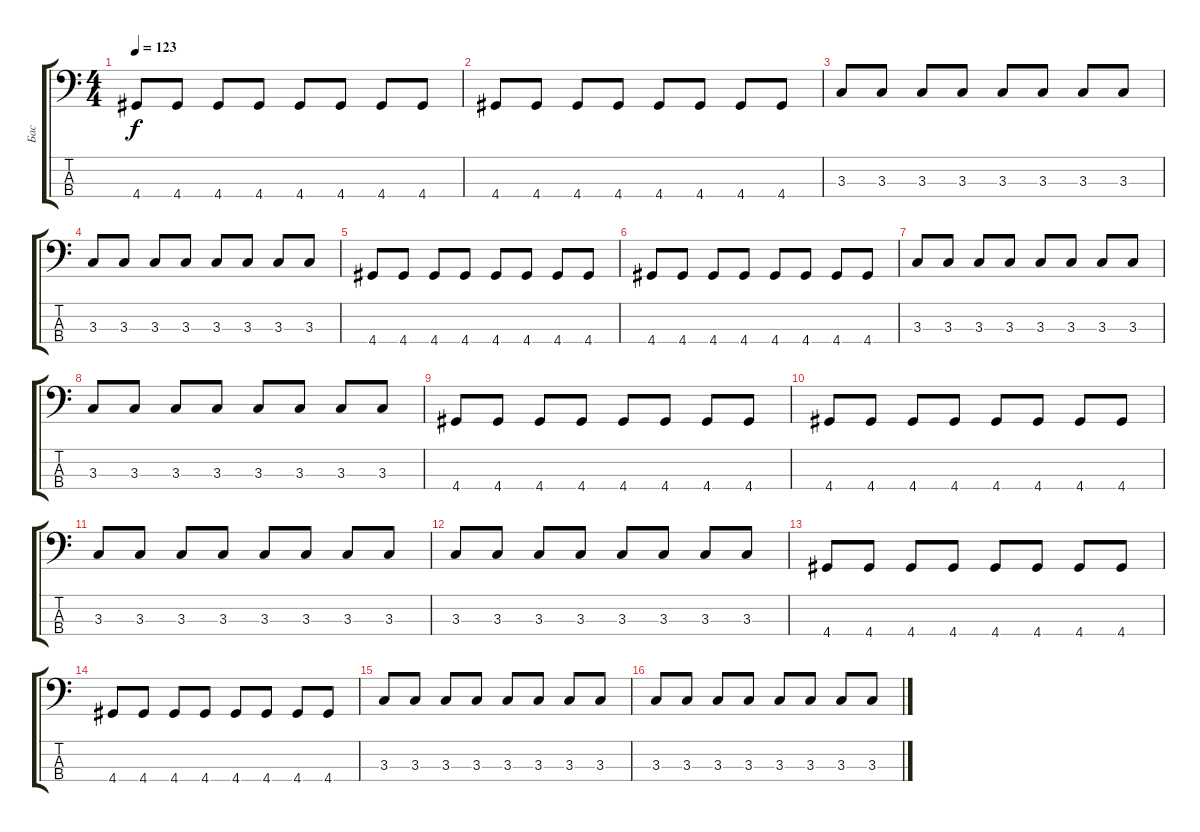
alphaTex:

\track ("Бас" "Бас") {instrument electricbassfinger}
\staff {score tabs}
\tuning (G2 D2 A1 E1) {hide}
\ts (4 4)
\tempo 123
\clef f4
\ks c
4.4.8{dy f} 4.4.8 4.4.8 4.4.8 4.4.8 4.4.8 4.4.8 4.4.8 |
4.4.8 4.4.8 4.4.8 4.4.8 4.4.8 4.4.8 4.4.8 4.4.8 |
3.3.8 3.3.8 3.3.8 3.3.8 3.3.8 3.3.8 3.3.8 3.3.8 |
3.3.8 3.3.8 3.3.8 3.3.8 3.3.8 3.3.8 3.3.8 3.3.8 |
4.4.8 4.4.8 4.4.8 4.4.8 4.4.8 4.4.8 4.4.8 4.4.8 |
4.4.8 4.4.8 4.4.8 4.4.8 4.4.8 4.4.8 4.4.8 4.4.8 |
3.3.8 3.3.8 3.3.8 3.3.8 3.3.8 3.3.8 3.3.8 3.3.8 |
3.3.8 3.3.8 3.3.8 3.3.8 3.3.8 3.3.8 3.3.8 3.3.8 |
4.4.8 4.4.8 4.4.8 4.4.8 4.4.8 4.4.8 4.4.8 4.4.8 |
4.4.8 4.4.8 4.4.8 4.4.8 4.4.8 4.4.8 4.4.8 4.4.8 |
3.3.8 3.3.8 3.3.8 3.3.8 3.3.8 3.3.8 3.3.8 3.3.8 |
3.3.8 3.3.8 3.3.8 3.3.8 3.3.8 3.3.8 3.3.8 3.3.8 |
4.4.8 4.4.8 4.4.8 4.4.8 4.4.8 4.4.8 4.4.8 4.4.8 |
4.4.8 4.4.8 4.4.8 4.4.8 4.4.8 4.4.8 4.4.8 4.4.8 |
3.3.8 3.3.8 3.3.8 3.3.8 3.3.8 3.3.8 3.3.8 3.3.8 |
3.3.8 3.3.8 3.3.8 3.3.8 3.3.8 3.3.8 3.3.8 3.3.8
